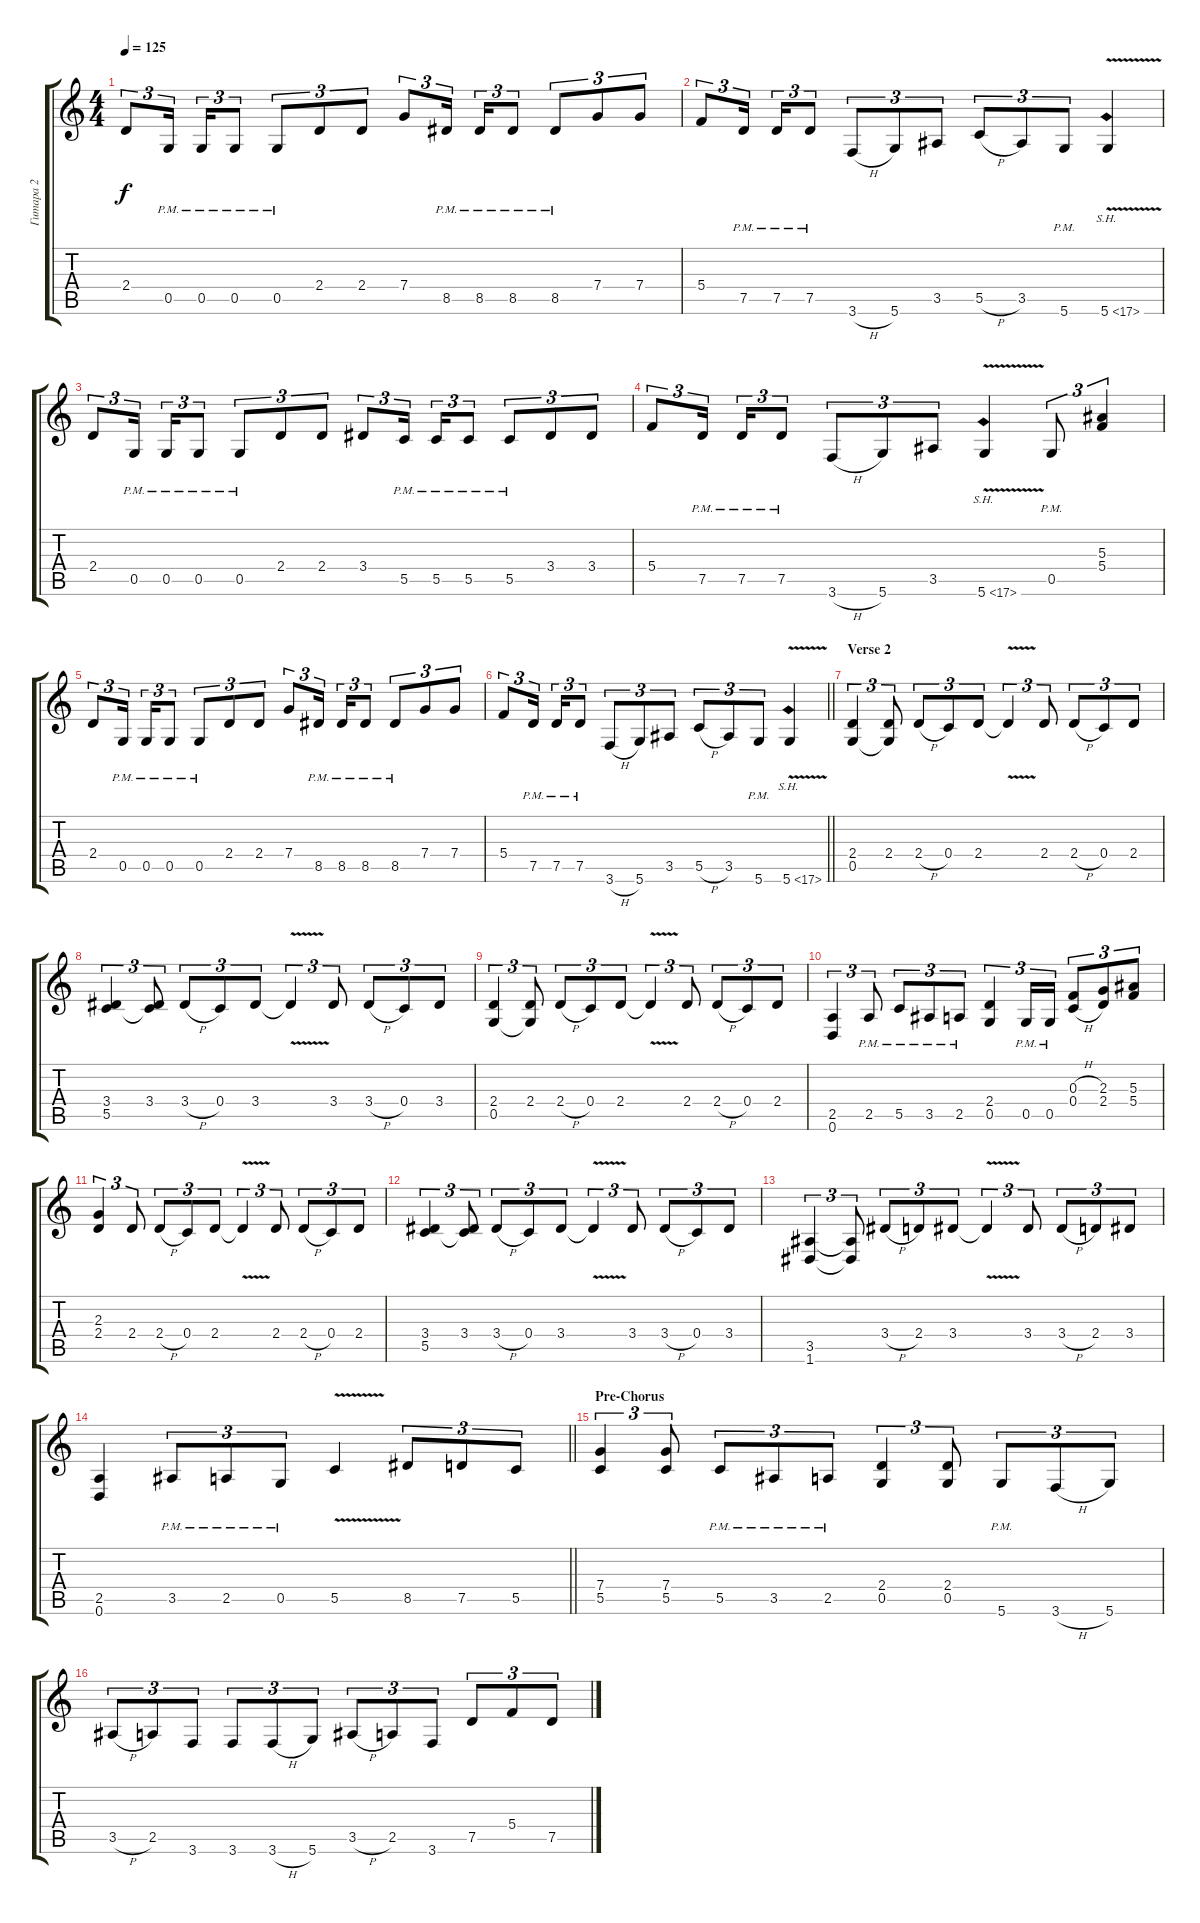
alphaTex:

\track ("Гитара 2" "Гитара 2") {instrument distortionguitar}
\staff {score tabs}
\tuning (D4 A3 F3 C3 G2 D2) {hide}
\ts (4 4)
\tempo 125
\clef g2
\ks c
2.4.8{tu (3 2) dy f} 0.5{pm}.16{tu (3 2) beam splitsecondary} 0.5{pm}.16{tu (3 2)} 0.5{pm}.8{tu (3 2)} 0.5{pm}.8{tu (3 2)} 2.4.8{tu (3 2)} 2.4.8{tu (3 2)} 7.4.8{tu (3 2)} 8.5{pm}.16{tu (3 2) beam splitsecondary} 8.5{pm}.16{tu (3 2)} 8.5{pm}.8{tu (3 2)} 8.5{pm}.8{tu (3 2)} 7.4.8{tu (3 2)} 7.4.8{tu (3 2)} |
5.4.8{tu (3 2)} 7.5{pm}.16{tu (3 2) beam splitsecondary} 7.5{pm}.16{tu (3 2)} 7.5{pm}.8{tu (3 2)} 3.6{h}.8{tu (3 2)} 5.6.8{tu (3 2)} 3.5.8{tu (3 2)} 5.5{h}.8{tu (3 2)} 3.5.8{tu (3 2)} 5.6{pm}.8{tu (3 2)} 5.6{sh 12 v}.4 |
2.4.8{tu (3 2)} 0.5{pm}.16{tu (3 2) beam splitsecondary} 0.5{pm}.16{tu (3 2)} 0.5{pm}.8{tu (3 2)} 0.5{pm}.8{tu (3 2)} 2.4.8{tu (3 2)} 2.4.8{tu (3 2)} 3.4.8{tu (3 2)} 5.5{pm}.16{tu (3 2) beam splitsecondary} 5.5{pm}.16{tu (3 2)} 5.5{pm}.8{tu (3 2)} 5.5{pm}.8{tu (3 2)} 3.4.8{tu (3 2)} 3.4.8{tu (3 2)} |
5.4.8{tu (3 2)} 7.5{pm}.16{tu (3 2) beam splitsecondary} 7.5{pm}.16{tu (3 2)} 7.5{pm}.8{tu (3 2)} 3.6{h}.8{tu (3 2)} 5.6.8{tu (3 2)} 3.5.8{tu (3 2)} 5.6{sh 12 v}.4 0.5{pm}.8{tu (3 2)} (5.3 5.4).4{tu (3 2)} |
2.4.8{tu (3 2)} 0.5{pm}.16{tu (3 2) beam splitsecondary} 0.5{pm}.16{tu (3 2)} 0.5{pm}.8{tu (3 2)} 0.5{pm}.8{tu (3 2)} 2.4.8{tu (3 2)} 2.4.8{tu (3 2)} 7.4.8{tu (3 2)} 8.5{pm}.16{tu (3 2) beam splitsecondary} 8.5{pm}.16{tu (3 2)} 8.5{pm}.8{tu (3 2)} 8.5{pm}.8{tu (3 2)} 7.4.8{tu (3 2)} 7.4.8{tu (3 2)} |
\barLineRight lightlight
5.4.8{tu (3 2)} 7.5{pm}.16{tu (3 2) beam splitsecondary} 7.5{pm}.16{tu (3 2)} 7.5{pm}.8{tu (3 2)} 3.6{h}.8{tu (3 2)} 5.6.8{tu (3 2)} 3.5.8{tu (3 2)} 5.5{h}.8{tu (3 2)} 3.5.8{tu (3 2)} 5.6{pm}.8{tu (3 2)} 5.6{sh 12 v}.4 |
\section ("" "Verse 2")
(2.4 0.5).4{tu (3 2)} (2.4 0.5{t}).8{tu (3 2)} 2.4{h}.8{tu (3 2)} 0.4.8{tu (3 2)} 2.4.8{tu (3 2)} 2.4{v t}.4{tu (3 2)} 2.4.8{tu (3 2)} 2.4{h}.8{tu (3 2)} 0.4.8{tu (3 2)} 2.4.8{tu (3 2)} |
(3.4 5.5).4{tu (3 2)} (3.4 5.5{t}).8{tu (3 2)} 3.4{h}.8{tu (3 2)} 0.4.8{tu (3 2)} 3.4.8{tu (3 2)} 3.4{v t}.4{tu (3 2)} 3.4.8{tu (3 2)} 3.4{h}.8{tu (3 2)} 0.4.8{tu (3 2)} 3.4.8{tu (3 2)} |
(2.4 0.5).4{tu (3 2)} (2.4 0.5{t}).8{tu (3 2)} 2.4{h}.8{tu (3 2)} 0.4.8{tu (3 2)} 2.4.8{tu (3 2)} 2.4{v t}.4{tu (3 2)} 2.4.8{tu (3 2)} 2.4{h}.8{tu (3 2)} 0.4.8{tu (3 2)} 2.4.8{tu (3 2)} |
(2.5 0.6).4{tu (3 2)} 2.5{pm}.8{tu (3 2)} 5.5{pm}.8{tu (3 2)} 3.5{pm}.8{tu (3 2)} 2.5{pm}.8{tu (3 2)} (2.4 0.5).4{tu (3 2)} 0.5{pm}.16{tu (3 2)} 0.5{pm}.16{tu (3 2)} (0.3{h} 0.4{h}).8{tu (3 2)} (2.3 2.4).8{tu (3 2)} (5.3 5.4).8{tu (3 2)} |
(2.3 2.4).4{tu (3 2)} 2.4.8{tu (3 2)} 2.4{h}.8{tu (3 2)} 0.4.8{tu (3 2)} 2.4.8{tu (3 2)} 2.4{v t}.4{tu (3 2)} 2.4.8{tu (3 2)} 2.4{h}.8{tu (3 2)} 0.4.8{tu (3 2)} 2.4.8{tu (3 2)} |
(3.4 5.5).4{tu (3 2)} (3.4 5.5{t}).8{tu (3 2)} 3.4{h}.8{tu (3 2)} 0.4.8{tu (3 2)} 3.4.8{tu (3 2)} 3.4{v t}.4{tu (3 2)} 3.4.8{tu (3 2)} 3.4{h}.8{tu (3 2)} 0.4.8{tu (3 2)} 3.4.8{tu (3 2)} |
(3.5 1.6).4{tu (3 2)} (3.5{t} 1.6{t}).8{tu (3 2)} 3.4{h}.8{tu (3 2)} 2.4.8{tu (3 2)} 3.4.8{tu (3 2)} 3.4{v t}.4{tu (3 2)} 3.4.8{tu (3 2)} 3.4{h}.8{tu (3 2)} 2.4.8{tu (3 2)} 3.4.8{tu (3 2)} |
\barLineRight lightlight
(2.5 0.6).4 3.5{pm}.8{tu (3 2)} 2.5{pm}.8{tu (3 2)} 0.5{pm}.8{tu (3 2)} 5.5{v}.4 8.5.8{tu (3 2)} 7.5.8{tu (3 2)} 5.5.8{tu (3 2)} |
\section ("" "Pre-Chorus")
(7.4 5.5).4{tu (3 2)} (7.4 5.5).8{tu (3 2)} 5.5{pm}.8{tu (3 2)} 3.5{pm}.8{tu (3 2)} 2.5{pm}.8{tu (3 2)} (2.4 0.5).4{tu (3 2)} (2.4 0.5).8{tu (3 2)} 5.6{pm}.8{tu (3 2)} 3.6{h}.8{tu (3 2)} 5.6.8{tu (3 2)} |
3.5{h}.8{tu (3 2)} 2.5.8{tu (3 2)} 3.6.8{tu (3 2)} 3.6.8{tu (3 2)} 3.6{h}.8{tu (3 2)} 5.6.8{tu (3 2)} 3.5{h}.8{tu (3 2)} 2.5.8{tu (3 2)} 3.6.8{tu (3 2)} 7.5.8{tu (3 2)} 5.4.8{tu (3 2)} 7.5.8{tu (3 2)}
